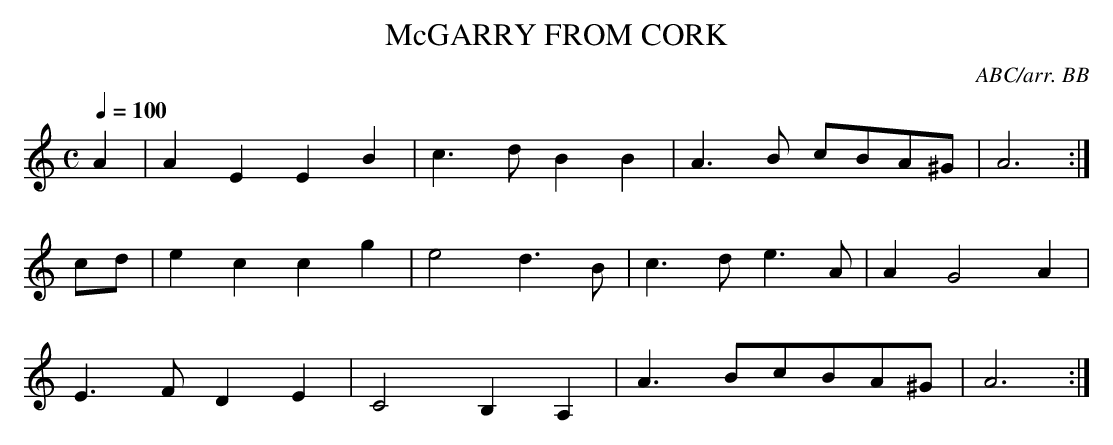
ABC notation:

X:1
T:McGARRY FROM CORK
C:ABC/arr. BB
L:1/8
M:C
Q:1/4=100
K:Am
A2|A2E2E2B2|c3dB2B2|A3B cBA^G|A6 :|
cd|e2c2c2g2|e4d3B|c3de3A|A2G4A2|
E3FD2E2|C4B,2A,2|A3BcBA^G|A6 :|
